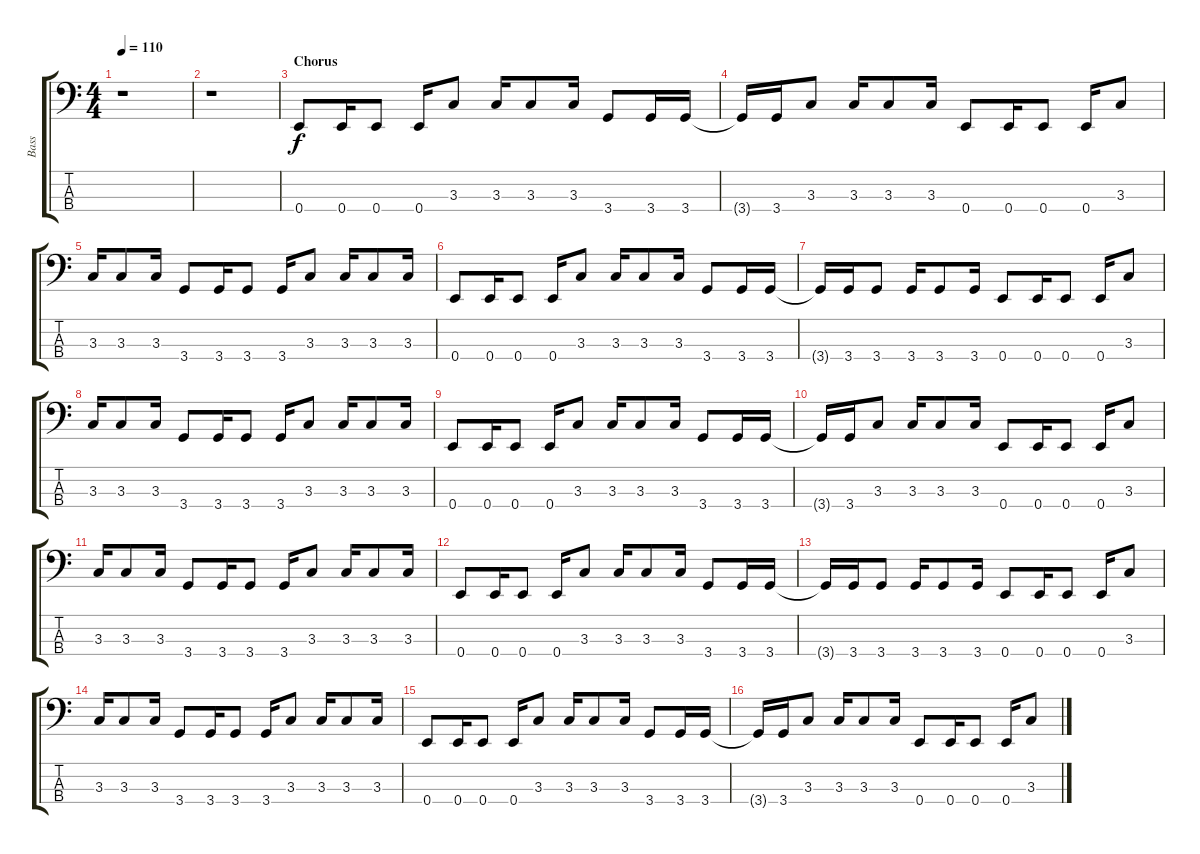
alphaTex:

\track ("Bass" "Bass") {instrument electricbassfinger}
\staff {score tabs}
\tuning (G2 D2 A1 E1) {hide}
\ts (4 4)
\tempo 110
\clef f4
\ks c
r.1{dy f} |
r.1 |
\section ("" "Chorus")
0.4.8 0.4.16 0.4.8 0.4.16 3.3.8 3.3.16 3.3.8 3.3.16 3.4.8 3.4.16 3.4.16 |
3.4{t}.16 3.4.16 3.3.8 3.3.16 3.3.8 3.3.16 0.4.8 0.4.16 0.4.8 0.4.16 3.3.8 |
3.3.16 3.3.8 3.3.16 3.4.8 3.4.16 3.4.8 3.4.16 3.3.8 3.3.16 3.3.8 3.3.16 |
0.4.8 0.4.16 0.4.8 0.4.16 3.3.8 3.3.16 3.3.8 3.3.16 3.4.8 3.4.16 3.4.16 |
3.4{t}.16 3.4.16 3.4.8 3.4.16 3.4.8 3.4.16 0.4.8 0.4.16 0.4.8 0.4.16 3.3.8 |
3.3.16 3.3.8 3.3.16 3.4.8 3.4.16 3.4.8 3.4.16 3.3.8 3.3.16 3.3.8 3.3.16 |
0.4.8 0.4.16 0.4.8 0.4.16 3.3.8 3.3.16 3.3.8 3.3.16 3.4.8 3.4.16 3.4.16 |
3.4{t}.16 3.4.16 3.3.8 3.3.16 3.3.8 3.3.16 0.4.8 0.4.16 0.4.8 0.4.16 3.3.8 |
3.3.16 3.3.8 3.3.16 3.4.8 3.4.16 3.4.8 3.4.16 3.3.8 3.3.16 3.3.8 3.3.16 |
0.4.8 0.4.16 0.4.8 0.4.16 3.3.8 3.3.16 3.3.8 3.3.16 3.4.8 3.4.16 3.4.16 |
3.4{t}.16 3.4.16 3.4.8 3.4.16 3.4.8 3.4.16 0.4.8 0.4.16 0.4.8 0.4.16 3.3.8 |
3.3.16 3.3.8 3.3.16 3.4.8 3.4.16 3.4.8 3.4.16 3.3.8 3.3.16 3.3.8 3.3.16 |
0.4.8 0.4.16 0.4.8 0.4.16 3.3.8 3.3.16 3.3.8 3.3.16 3.4.8 3.4.16 3.4.16 |
3.4{t}.16 3.4.16 3.3.8 3.3.16 3.3.8 3.3.16 0.4.8 0.4.16 0.4.8 0.4.16 3.3.8
